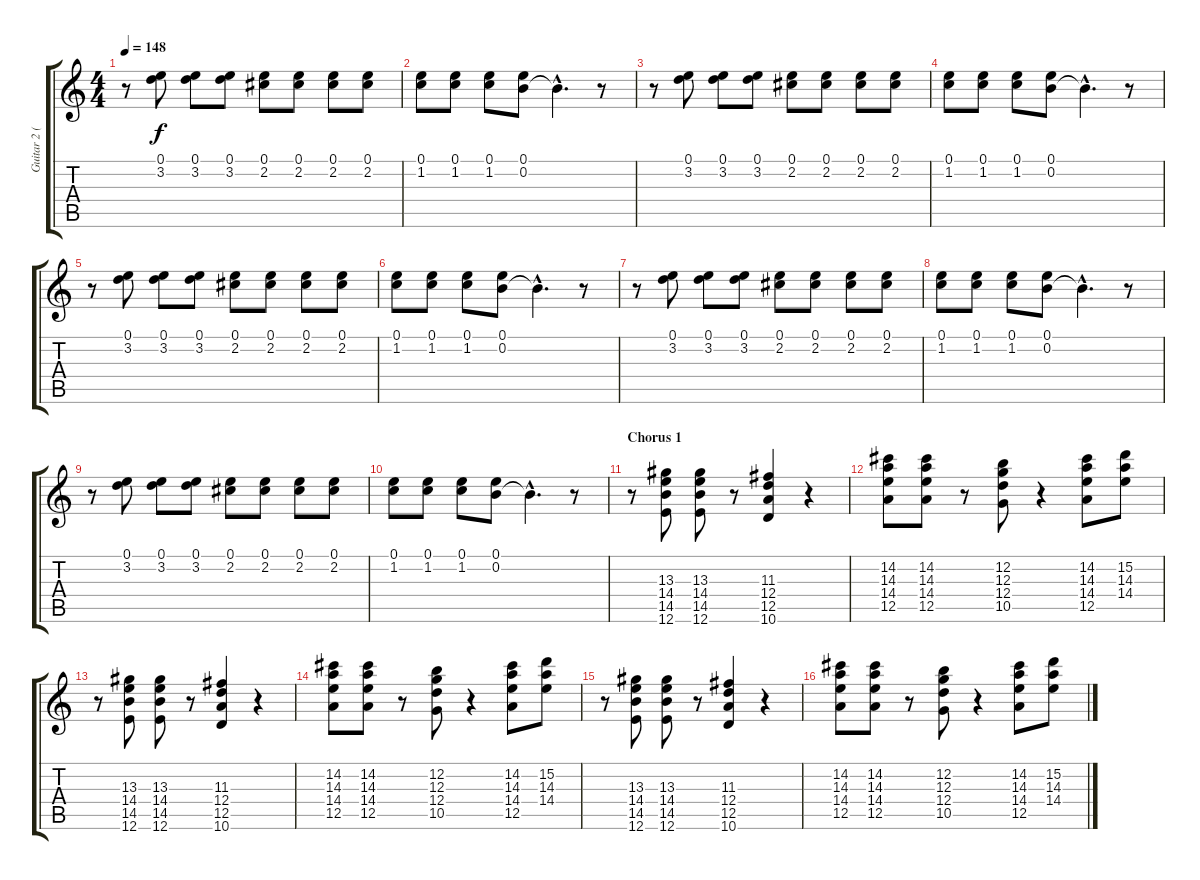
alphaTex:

\track ("Guitar 2 (Vigilante Carlstroem)" "Guitar 2 (") {instrument overdrivenguitar}
\staff {score tabs}
\tuning (E4 B3 G3 D3 A2 E2) {hide}
\ts (4 4)
\tempo 148
\clef g2
\ks c
r.8{dy f} (0.1 3.2).8 (0.1 3.2).8 (0.1 3.2).8 (0.1 2.2).8 (0.1 2.2).8 (0.1 2.2).8 (0.1 2.2).8 |
(0.1 1.2).8 (0.1 1.2).8 (0.1 1.2).8 (0.1 0.2).8 0.2{hac t}.4{d} r.8 |
r.8 (0.1 3.2).8 (0.1 3.2).8 (0.1 3.2).8 (0.1 2.2).8 (0.1 2.2).8 (0.1 2.2).8 (0.1 2.2).8 |
(0.1 1.2).8 (0.1 1.2).8 (0.1 1.2).8 (0.1 0.2).8 0.2{hac t}.4{d} r.8 |
r.8 (0.1 3.2).8 (0.1 3.2).8 (0.1 3.2).8 (0.1 2.2).8 (0.1 2.2).8 (0.1 2.2).8 (0.1 2.2).8 |
(0.1 1.2).8 (0.1 1.2).8 (0.1 1.2).8 (0.1 0.2).8 0.2{hac t}.4{d} r.8 |
r.8 (0.1 3.2).8 (0.1 3.2).8 (0.1 3.2).8 (0.1 2.2).8 (0.1 2.2).8 (0.1 2.2).8 (0.1 2.2).8 |
(0.1 1.2).8 (0.1 1.2).8 (0.1 1.2).8 (0.1 0.2).8 0.2{hac t}.4{d} r.8 |
r.8 (0.1 3.2).8 (0.1 3.2).8 (0.1 3.2).8 (0.1 2.2).8 (0.1 2.2).8 (0.1 2.2).8 (0.1 2.2).8 |
(0.1 1.2).8 (0.1 1.2).8 (0.1 1.2).8 (0.1 0.2).8 0.2{hac t}.4{d} r.8 |
\section ("" "Chorus 1")
r.8 (13.3 14.4 14.5 12.6).8 (13.3 14.4 14.5 12.6).8 r.8 (11.3 12.4 12.5 10.6).4 r.4 |
(14.2 14.3 14.4 12.5).8 (14.2 14.3 14.4 12.5).8 r.8 (12.2 12.3 12.4 10.5).8 r.4 (14.2 14.3 14.4 12.5).8 (15.2 14.3 14.4).8 |
r.8 (13.3 14.4 14.5 12.6).8 (13.3 14.4 14.5 12.6).8 r.8 (11.3 12.4 12.5 10.6).4 r.4 |
(14.2 14.3 14.4 12.5).8 (14.2 14.3 14.4 12.5).8 r.8 (12.2 12.3 12.4 10.5).8 r.4 (14.2 14.3 14.4 12.5).8 (15.2 14.3 14.4).8 |
r.8 (13.3 14.4 14.5 12.6).8 (13.3 14.4 14.5 12.6).8 r.8 (11.3 12.4 12.5 10.6).4 r.4 |
(14.2 14.3 14.4 12.5).8 (14.2 14.3 14.4 12.5).8 r.8 (12.2 12.3 12.4 10.5).8 r.4 (14.2 14.3 14.4 12.5).8 (15.2 14.3 14.4).8
